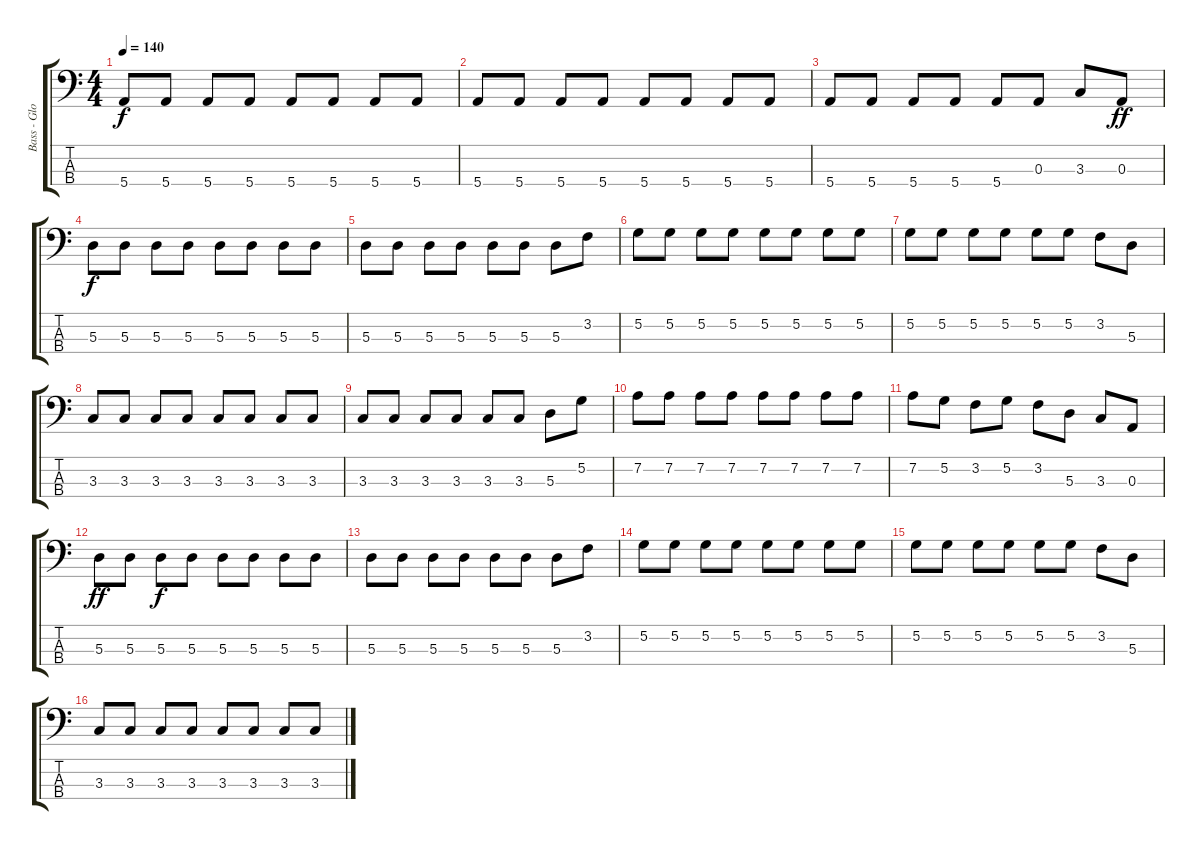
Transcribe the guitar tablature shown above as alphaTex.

\track ("Bass - Glover" "Bass - Glo") {instrument electricbassfinger}
\staff {score tabs}
\tuning (G2 D2 A1 E1) {hide}
\ts (4 4)
\tempo 140
\clef f4
\ks c
5.4.8{dy f} 5.4.8 5.4.8 5.4.8 5.4.8 5.4.8 5.4.8 5.4.8 |
5.4.8 5.4.8 5.4.8 5.4.8 5.4.8 5.4.8 5.4.8 5.4.8 |
5.4.8 5.4.8 5.4.8 5.4.8 5.4.8 0.3.8 3.3.8 0.3.8{dy ff} |
5.3.8{dy f} 5.3.8 5.3.8 5.3.8 5.3.8 5.3.8 5.3.8 5.3.8 |
5.3.8 5.3.8 5.3.8 5.3.8 5.3.8 5.3.8 5.3.8 3.2.8 |
5.2.8 5.2.8 5.2.8 5.2.8 5.2.8 5.2.8 5.2.8 5.2.8 |
5.2.8 5.2.8 5.2.8 5.2.8 5.2.8 5.2.8 3.2.8 5.3.8 |
3.3.8 3.3.8 3.3.8 3.3.8 3.3.8 3.3.8 3.3.8 3.3.8 |
3.3.8 3.3.8 3.3.8 3.3.8 3.3.8 3.3.8 5.3.8 5.2.8 |
7.2.8 7.2.8 7.2.8 7.2.8 7.2.8 7.2.8 7.2.8 7.2.8 |
7.2.8 5.2.8 3.2.8 5.2.8 3.2.8 5.3.8 3.3.8 0.3.8 |
5.3.8{dy ff} 5.3.8 5.3.8{dy f} 5.3.8 5.3.8 5.3.8 5.3.8 5.3.8 |
5.3.8 5.3.8 5.3.8 5.3.8 5.3.8 5.3.8 5.3.8 3.2.8 |
5.2.8 5.2.8 5.2.8 5.2.8 5.2.8 5.2.8 5.2.8 5.2.8 |
5.2.8 5.2.8 5.2.8 5.2.8 5.2.8 5.2.8 3.2.8 5.3.8 |
3.3.8 3.3.8 3.3.8 3.3.8 3.3.8 3.3.8 3.3.8 3.3.8
